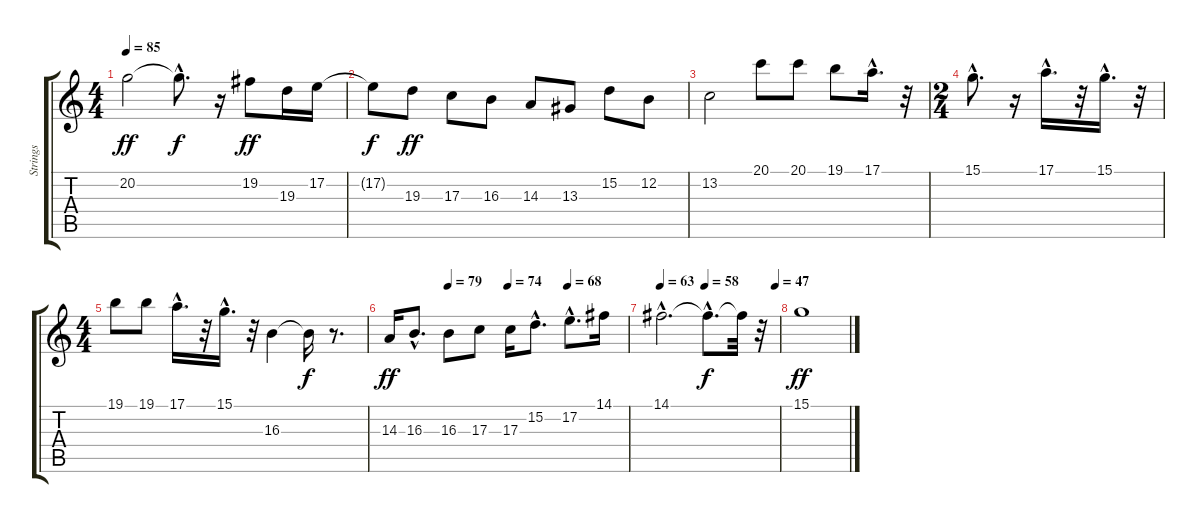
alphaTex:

\track ("Strings" "Strings") {instrument stringensemble1}
\staff {score tabs}
\tuning (E4 B3 G3 D3 A2 E2) {hide}
\ts (4 4)
\tempo 85
\clef g2
\ks c
20.2.2{dy ff} 20.2{hac t}.8{d dy f} r.16 19.2.8{dy ff} 19.3.16 17.2.16 |
17.2{t}.8{dy f} 19.3.8{dy ff} 17.3.8 16.3.8 14.3.8 13.3.8 15.2.8 12.2.8 |
13.2.2 20.1.8 20.1.8 19.1.8 17.1{hac}.16{d} r.32 |
\ts (2 4)
15.1{hac}.8{d} r.16 17.1{hac}.16{d} r.32 15.1{hac}.16{d} r.32 |
\ts (4 4)
19.1.8 19.1.8 17.1{hac}.16{d} r.32 15.1{hac}.16{d} r.32 16.3.4 16.3{t}.16{dy f} r.8{d} |
\tempo (79 0.25)
\tempo (74 0.5)
\tempo (68 0.75)
14.3.16{dy ff} 16.3{hac}.8{d} 16.3.8 17.3.8 17.3.16 15.2{hac}.8{d} 17.2{hac}.8{d} 14.1.16 |
\tempo 63
\tempo (58 0.375)
\tempo (47 0.96875)
14.1{hac}.2{d} 14.1{hac t}.8{d dy f} 14.1{t}.32 r.32 |
15.1.1{dy ff}
